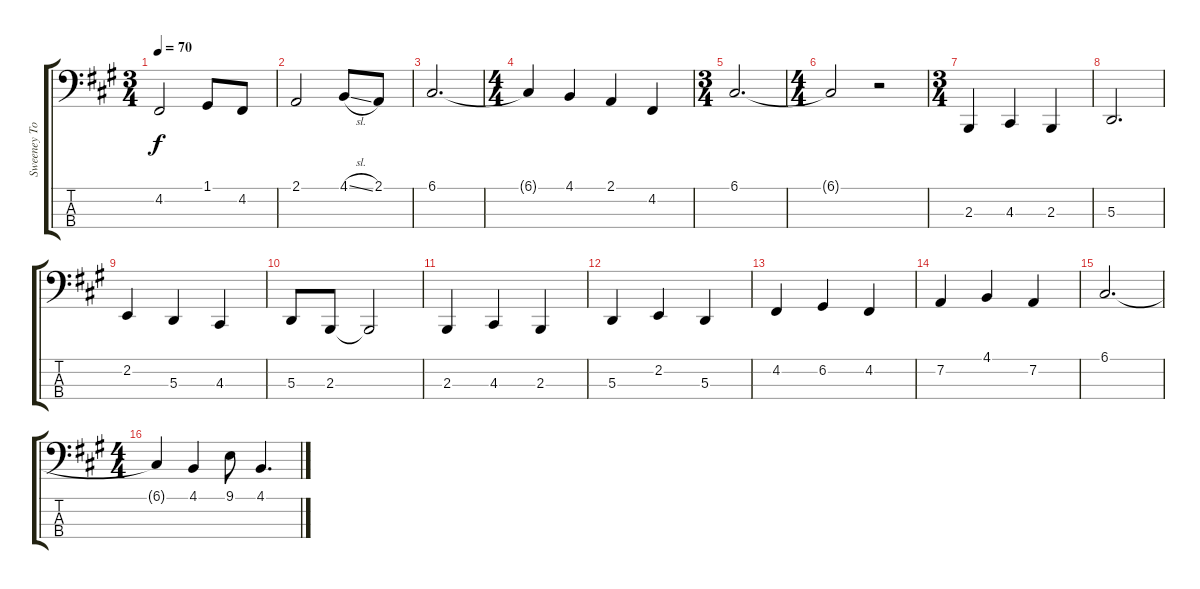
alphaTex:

\track ("Sweeney Todd" "Sweeney To") {instrument choiraahs}
\staff {score tabs}
\tuning (G2 D2 A1 E1) {hide}
\ts (3 4)
\tempo 70
\clef f4
\ks a
4.2.2{dy f} 1.1.8 4.2.8 |
2.1.2 4.1{sl}.8{volume 11} 2.1.8 |
6.1.2{d} |
\ts (4 4)
6.1{t}.4 4.1.4{volume 10} 2.1.4 4.2.4 |
\ts (3 4)
6.1.2{d} |
\ts (4 4)
6.1{t}.2 r.2 |
\ts (3 4)
2.3.4 4.3.4 2.3.4 |
5.3.2{d} |
2.2.4 5.3.4 4.3.4 |
5.3.8 2.3.8 2.3{t}.2 |
2.3.4 4.3.4 2.3.4 |
5.3.4 2.2.4 5.3.4 |
4.2.4 6.2.4 4.2.4 |
7.2.4 4.1.4 7.2.4 |
6.1.2{d} |
\ts (4 4)
6.1{t}.4 4.1.4 9.1.8 4.1.4{d}
